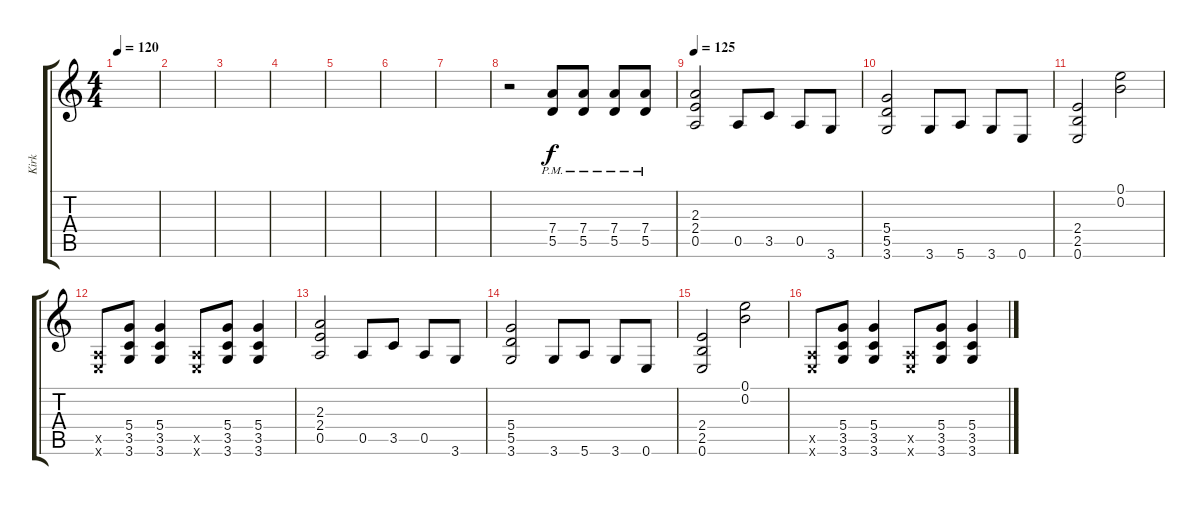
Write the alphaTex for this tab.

\track ("Kirk" "Kirk") {instrument distortionguitar}
\staff {score tabs}
\tuning (E4 B3 G3 D3 A2 E2) {hide}
\ts (4 4)
\tempo 120
\clef g2
\ks c
|
|
|
|
|
|
|
r.2{volume 16} (7.4{pm} 5.5{pm}).8 (7.4{pm} 5.5{pm}).8 (7.4{pm} 5.5{pm}).8 (7.4{pm} 5.5{pm}).8 |
\tempo 125
(2.3 2.4 0.5).2{volume 13} 0.5.8 3.5.8 0.5.8 3.6.8 |
(5.4 5.5 3.6).2 3.6.8 5.6.8 3.6.8 0.6.8 |
(2.4 2.5 0.6).2 (0.1 0.2).2 |
(0.5{x} 0.6{x}).8 (5.4 3.5 3.6).8 (5.4 3.5 3.6).4 (0.5{x} 0.6{x}).8 (5.4 3.5 3.6).8 (5.4 3.5 3.6).4 |
(2.3 2.4 0.5).2 0.5.8 3.5.8 0.5.8 3.6.8 |
(5.4 5.5 3.6).2 3.6.8 5.6.8 3.6.8 0.6.8 |
(2.4 2.5 0.6).2 (0.1 0.2).2 |
(0.5{x} 0.6{x}).8 (5.4 3.5 3.6).8 (5.4 3.5 3.6).4 (0.5{x} 0.6{x}).8 (5.4 3.5 3.6).8 (5.4 3.5 3.6).4
